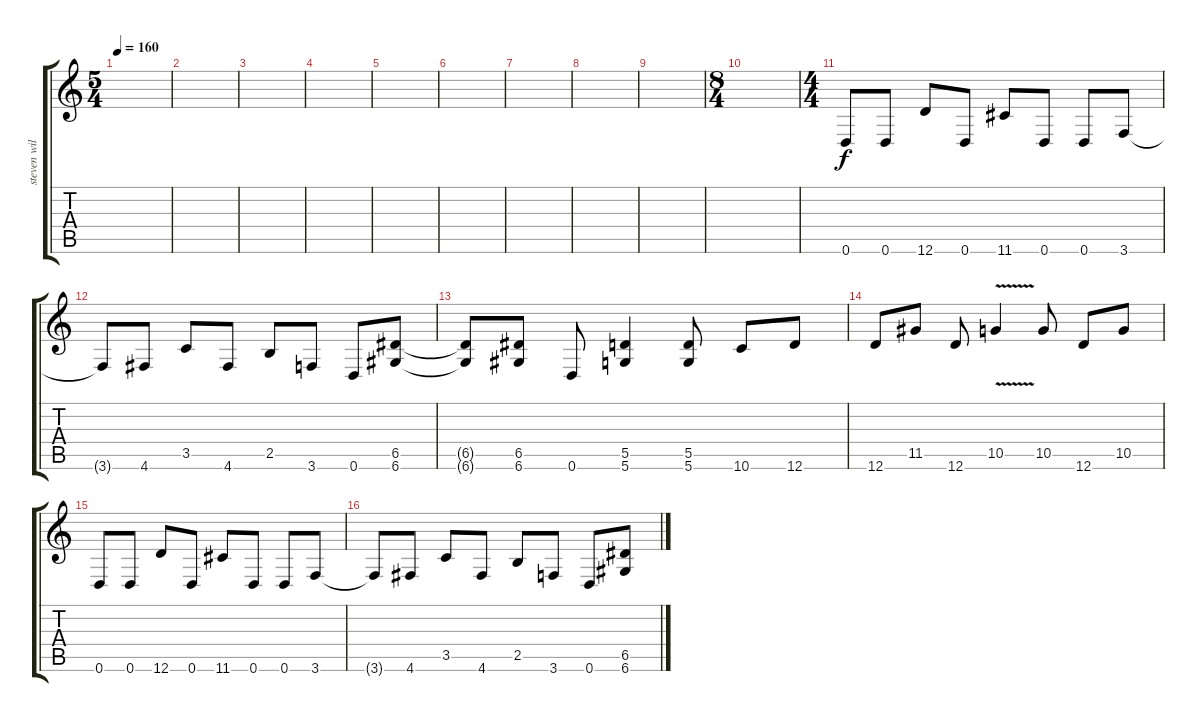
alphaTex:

\track ("steven wilson ( guitar 3 )" "steven wil") {instrument distortionguitar}
\staff {score tabs}
\tuning (E4 B3 G3 D3 A2 D2) {hide}
\ts (5 4)
\tempo 160
\clef g2
\ks c
|
|
|
|
|
|
|
|
|
\ts (8 4)
|
\ts (4 4)
0.6.8{volume 5 instrument distortionguitar} 0.6.8 12.6.8 0.6.8 11.6.8 0.6.8 0.6.8 3.6.8 |
3.6{t}.8 4.6.8 3.5.8 4.6.8 2.5.8 3.6.8 0.6.8 (6.5 6.6).8 |
(6.5{t} 6.6{t}).8 (6.5 6.6).8 0.6.8 (5.5 5.6).4 (5.5 5.6).8 10.6.8 12.6.8 |
12.6.8 11.5.8 12.6.8 10.5{v}.4 10.5.8 12.6.8 10.5.8 |
0.6.8{volume 5 instrument distortionguitar} 0.6.8 12.6.8 0.6.8 11.6.8 0.6.8 0.6.8 3.6.8 |
3.6{t}.8 4.6.8 3.5.8 4.6.8 2.5.8 3.6.8 0.6.8 (6.5 6.6).8
